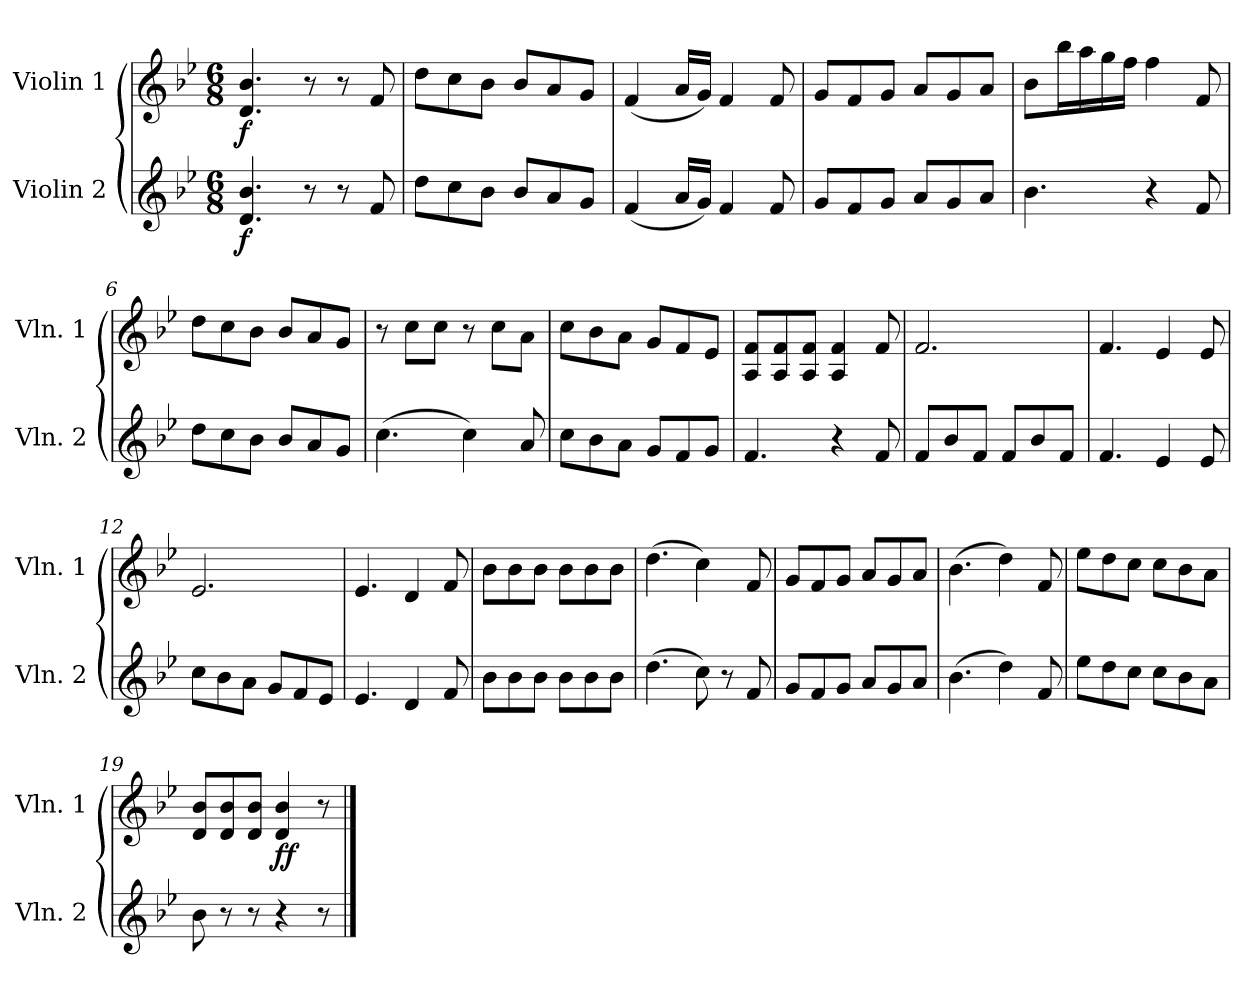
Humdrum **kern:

**kern	**dynam	**kern	**dynam
*part2	*part2	*part1	*part1
*staff2	*staff2	*staff1	*staff1
*I"Violin 2	*	*I"Violin 1	*
*I'Vln. 2	*	*I'Vln. 1	*
*clefG2	*	*clefG2	*
*k[b-e-]	*	*k[b-e-]	*
*M6/8	*	*M6/8	*
=1	=1	=1	=1
!	!LO:DY:b	!	!LO:DY:b
4.d/ 4.b-/	f	4.d/ 4.b-/	f
8r	.	8r	.
8r	.	8r	.
8f/	.	8f/	.
=2	=2	=2	=2
8dd\L	.	8dd\L	.
8cc\	.	8cc\	.
8b-\J	.	8b-\J	.
8b-/L	.	8b-/L	.
8a/	.	8a/	.
8g/J	.	8g/J	.
=3	=3	=3	=3
(<4f/	.	(<4f/	.
16a/LL	.	16a/LL	.
16g/JJ)	.	16g/JJ)	.
4f/	.	4f/	.
8f/	.	8f/	.
=4	=4	=4	=4
8g/L	.	8g/L	.
8f/	.	8f/	.
8g/J	.	8g/J	.
8a/L	.	8a/L	.
8g/	.	8g/	.
8a/J	.	8a/J	.
=5	=5	=5	=5
4.b-\	.	8b-\L	.
.	.	16bb-\L	.
.	.	16aa\	.
.	.	16gg\	.
.	.	16ff\JJ	.
4r	.	4ff\	.
8f/	.	8f/	.
!!LO:LB:g=z
=6	=6	=6	=6
8dd\L	.	8dd\L	.
8cc\	.	8cc\	.
8b-\J	.	8b-\J	.
8b-/L	.	8b-/L	.
8a/	.	8a/	.
8g/J	.	8g/J	.
=7	=7	=7	=7
(>4.cc\	.	8r	.
.	.	8cc\L	.
.	.	8cc\J	.
4cc\)	.	8r	.
.	.	8cc\L	.
8a/	.	8a\J	.
=8	=8	=8	=8
8cc\L	.	8cc\L	.
8b-\	.	8b-\	.
8a\J	.	8a\J	.
8g/L	.	8g/L	.
8f/	.	8f/	.
8g/J	.	8e-/J	.
=9	=9	=9	=9
4.f/	.	8A/ 8f/L	.
.	.	8A/ 8f/	.
.	.	8A/ 8f/J	.
4r	.	4A/ 4f/	.
8f/	.	8f/	.
=10	=10	=10	=10
8f/L	.	2.f/	.
8b-/	.	.	.
8f/J	.	.	.
8f/L	.	.	.
8b-/	.	.	.
8f/J	.	.	.
=11	=11	=11	=11
4.f/	.	4.f/	.
4e-/	.	4e-/	.
8e-/	.	8e-/	.
!!LO:LB:g=z
=12	=12	=12	=12
8cc\L	.	2.e-/	.
8b-\	.	.	.
8a\J	.	.	.
8g/L	.	.	.
8f/	.	.	.
8e-/J	.	.	.
=13	=13	=13	=13
4.e-/	.	4.e-/	.
4d/	.	4d/	.
8f/	.	8f/	.
=14	=14	=14	=14
8b-\L	.	8b-\L	.
8b-\	.	8b-\	.
8b-\J	.	8b-\J	.
8b-\L	.	8b-\L	.
8b-\	.	8b-\	.
8b-\J	.	8b-\J	.
=15	=15	=15	=15
(>4.dd\	.	(>4.dd\	.
8cc\)	.	4cc\)	.
8r	.	.	.
8f/	.	8f/	.
=16	=16	=16	=16
8g/L	.	8g/L	.
8f/	.	8f/	.
8g/J	.	8g/J	.
8a/L	.	8a/L	.
8g/	.	8g/	.
8a/J	.	8a/J	.
=17	=17	=17	=17
(>4.b-\	.	(>4.b-\	.
4dd\)	.	4dd\)	.
8f/	.	8f/	.
!!LO:LB:g=z
=18	=18	=18	=18
8ee-\L	.	8ee-\L	.
8dd\	.	8dd\	.
8cc\J	.	8cc\J	.
8cc\L	.	8cc\L	.
8b-\	.	8b-\	.
8a\J	.	8a\J	.
=19	=19	=19	=19
8b-\	.	8d/ 8b-/L	.
8r	.	8d/ 8b-/	.
8r	.	8d/ 8b-/J	.
!	!	!	!LO:DY:b
4r	.	4d/ 4b-/	ff
8r	.	8r	.
==	==	==	==
*-	*-	*-	*-
